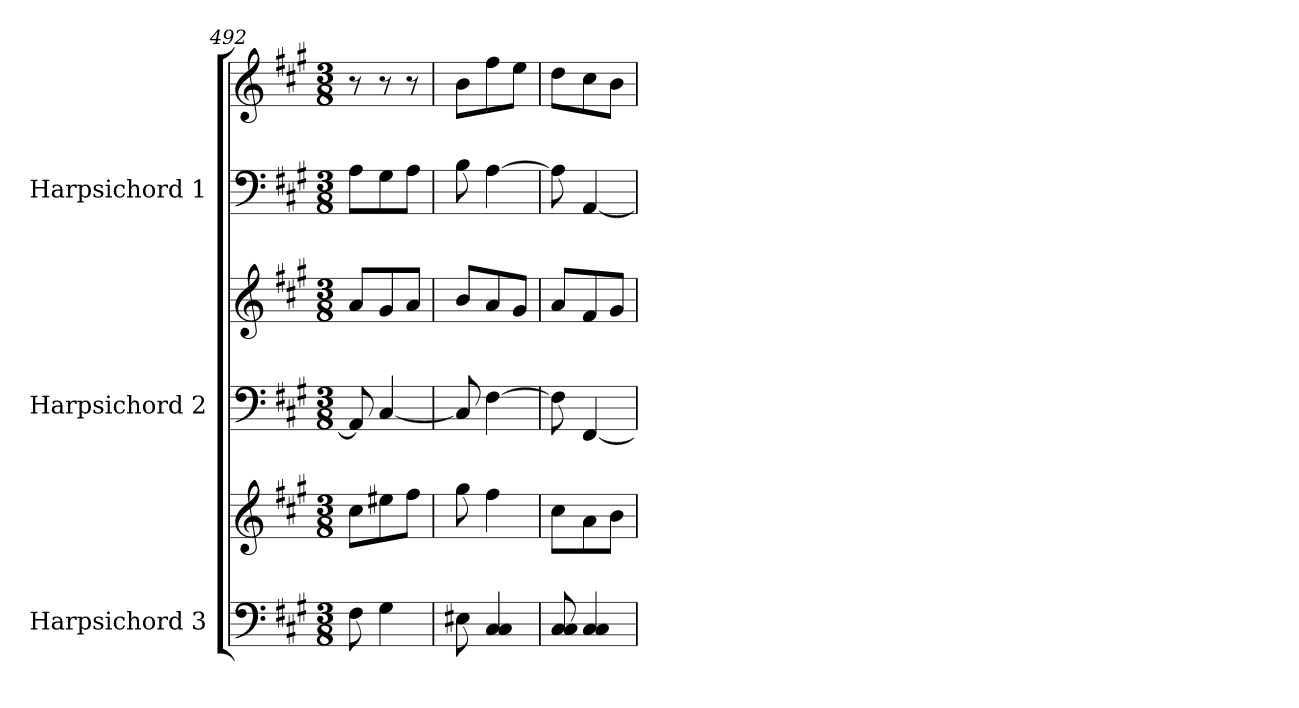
**kern	**kern	**kern	**kern	**kern	**kern
*part3	*part3	*part2	*part2	*part1	*part1
*staff6	*staff5	*staff4	*staff3	*staff2	*staff1
*I"Harpsichord 3	*	*I"Harpsichord 2	*	*I"Harpsichord 1	*
*I'Hp	*	*I'Hp	*	*I'Hp	*
*clefF4	*clefG2	*clefF4	*clefG2	*clefF4	*clefG2
*k[f#c#g#]	*k[f#c#g#]	*k[f#c#g#]	*k[f#c#g#]	*k[f#c#g#]	*k[f#c#g#]
*M3/8	*M3/8	*M3/8	*M3/8	*M3/8	*M3/8
=492	=492	=492	=492	=492	=492
8F#\	8cc#\L	8AA/]	8a/L	8A\L	8r
4G#\	8ee#X\	[4C#/	8g#/	8G#\	8r
.	8ff#\J	.	8a/J	8A\J	8r
=493	=493	=493	=493	=493	=493
8E#X\	8gg#\	8C#/]	8b/L	8B\	8b\L
4C#/ 4C#/	4ff#\	[4F#\	8a/	[4A\	8ff#\
.	.	.	8g#/J	.	8ee\J
=494	=494	=494	=494	=494	=494
8C#/ 8C#/	8cc#\L	8F#\]	8a/L	8A\]	8dd\L
4C#/ 4C#/	8a\	[4FF#/	8f#/	[4AA/	8cc#\
.	8b\J	.	8g#/J	.	8b\J
=	=	=	=	=	=
*-	*-	*-	*-	*-	*-
